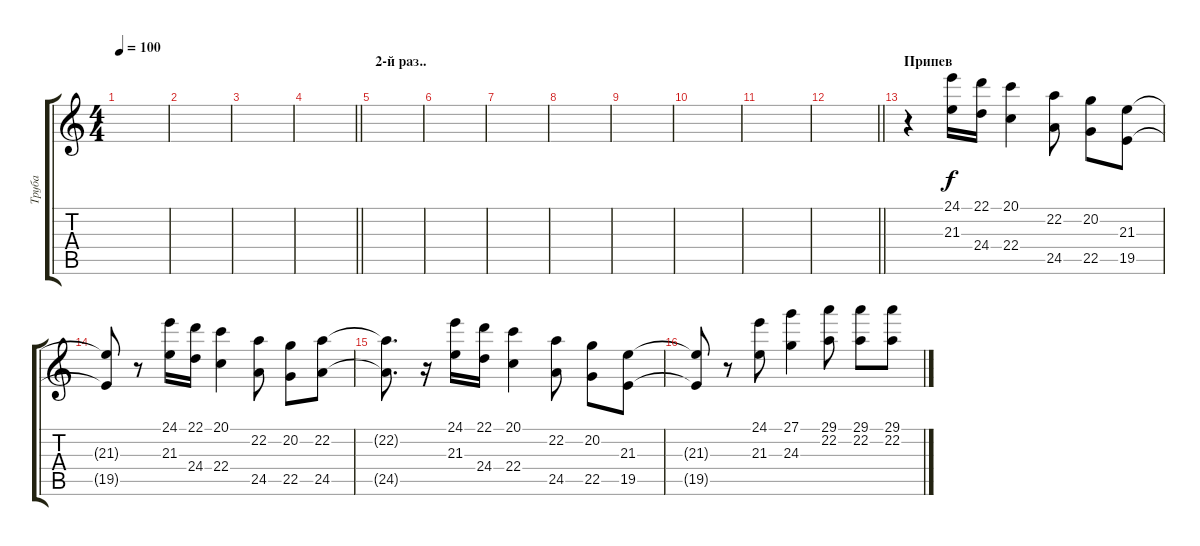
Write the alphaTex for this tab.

\track ("Труба" "Труба") {instrument brasssection}
\staff {score tabs}
\tuning (E4 B3 G3 D3 A2 E2) {hide}
\ts (4 4)
\tempo 100
\clef g2
\ks c
|
|
|
\barLineRight lightlight
|
\section ("" "2-й раз..")
|
|
|
|
|
|
|
\barLineRight lightlight
|
\section ("" "Припев")
r.4 (24.1 21.3).16 (22.1 24.4).16 (20.1 22.4).4 (22.2 24.5).8 (20.2 22.5).8 (21.3 19.5).8 |
(21.3{t} 19.5{t}).8 r.8 (24.1 21.3).16 (22.1 24.4).16 (20.1 22.4).4 (22.2 24.5).8 (20.2 22.5).8 (22.2 24.5).8 |
(22.2{t} 24.5{t}).8{d} r.16 (24.1 21.3).16 (22.1 24.4).16 (20.1 22.4).4 (22.2 24.5).8 (20.2 22.5).8 (21.3 19.5).8 |
(21.3{t} 19.5{t}).8 r.8 (24.1 21.3).8 (27.1 24.3).4 (29.1 22.2).8 (29.1 22.2).8 (29.1 22.2).8
